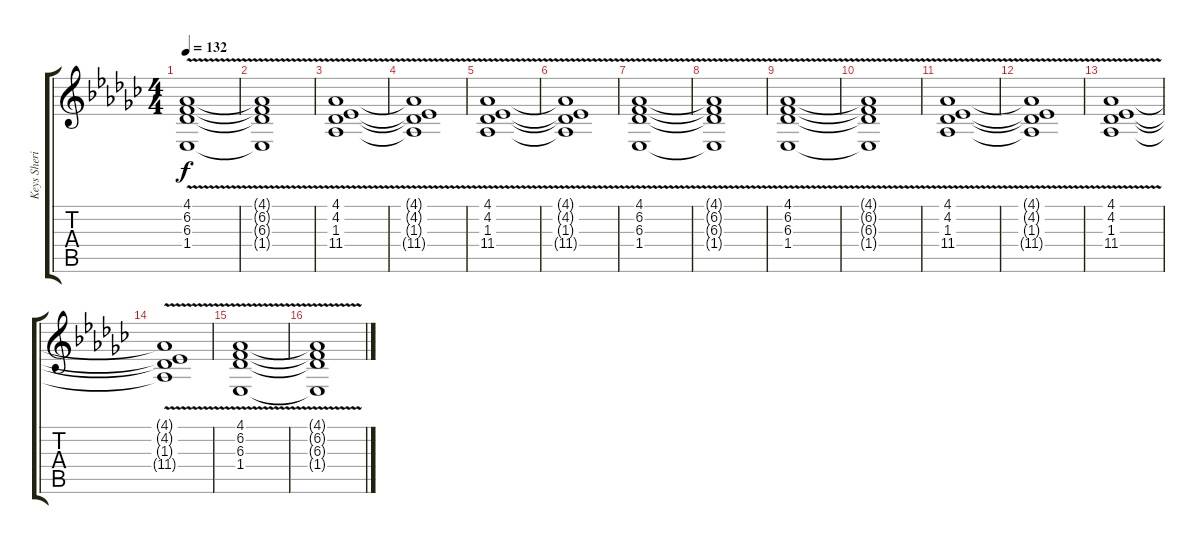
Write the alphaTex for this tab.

\track ("Keys Sheridan" "Keys Sheri") {instrument stringensemble1}
\staff {score tabs}
\tuning (E4 B3 G3 D3 A2 E2) {hide}
\ts (4 4)
\tempo 132
\clef g2
\ks gb
(4.1 6.2 6.3{v} 1.4).1{dy f} |
(4.1{t} 6.2{t} 6.3{t} 1.4{t}).1 |
(4.1 4.2 1.3{v} 11.4).1 |
(4.1{t} 4.2{t} 1.3{t} 11.4{t}).1 |
(4.1 4.2{v} 1.3 11.4).1 |
(4.1{t} 4.2{t} 1.3{t} 11.4{t}).1 |
(4.1{v} 6.2 6.3 1.4).1 |
(4.1{t} 6.2{t} 6.3{t} 1.4{t}).1 |
(4.1 6.2{v} 6.3 1.4).1 |
(4.1{t} 6.2{t} 6.3{t} 1.4{t}).1 |
(4.1 4.2 1.3{v} 11.4).1 |
(4.1{t} 4.2{t} 1.3{t} 11.4{t}).1 |
(4.1 4.2{v} 1.3 11.4).1 |
(4.1{t} 4.2{t} 1.3{t} 11.4{t}).1 |
(4.1 6.2{v} 6.3 1.4).1 |
(4.1{t} 6.2{t} 6.3{t} 1.4{t}).1
